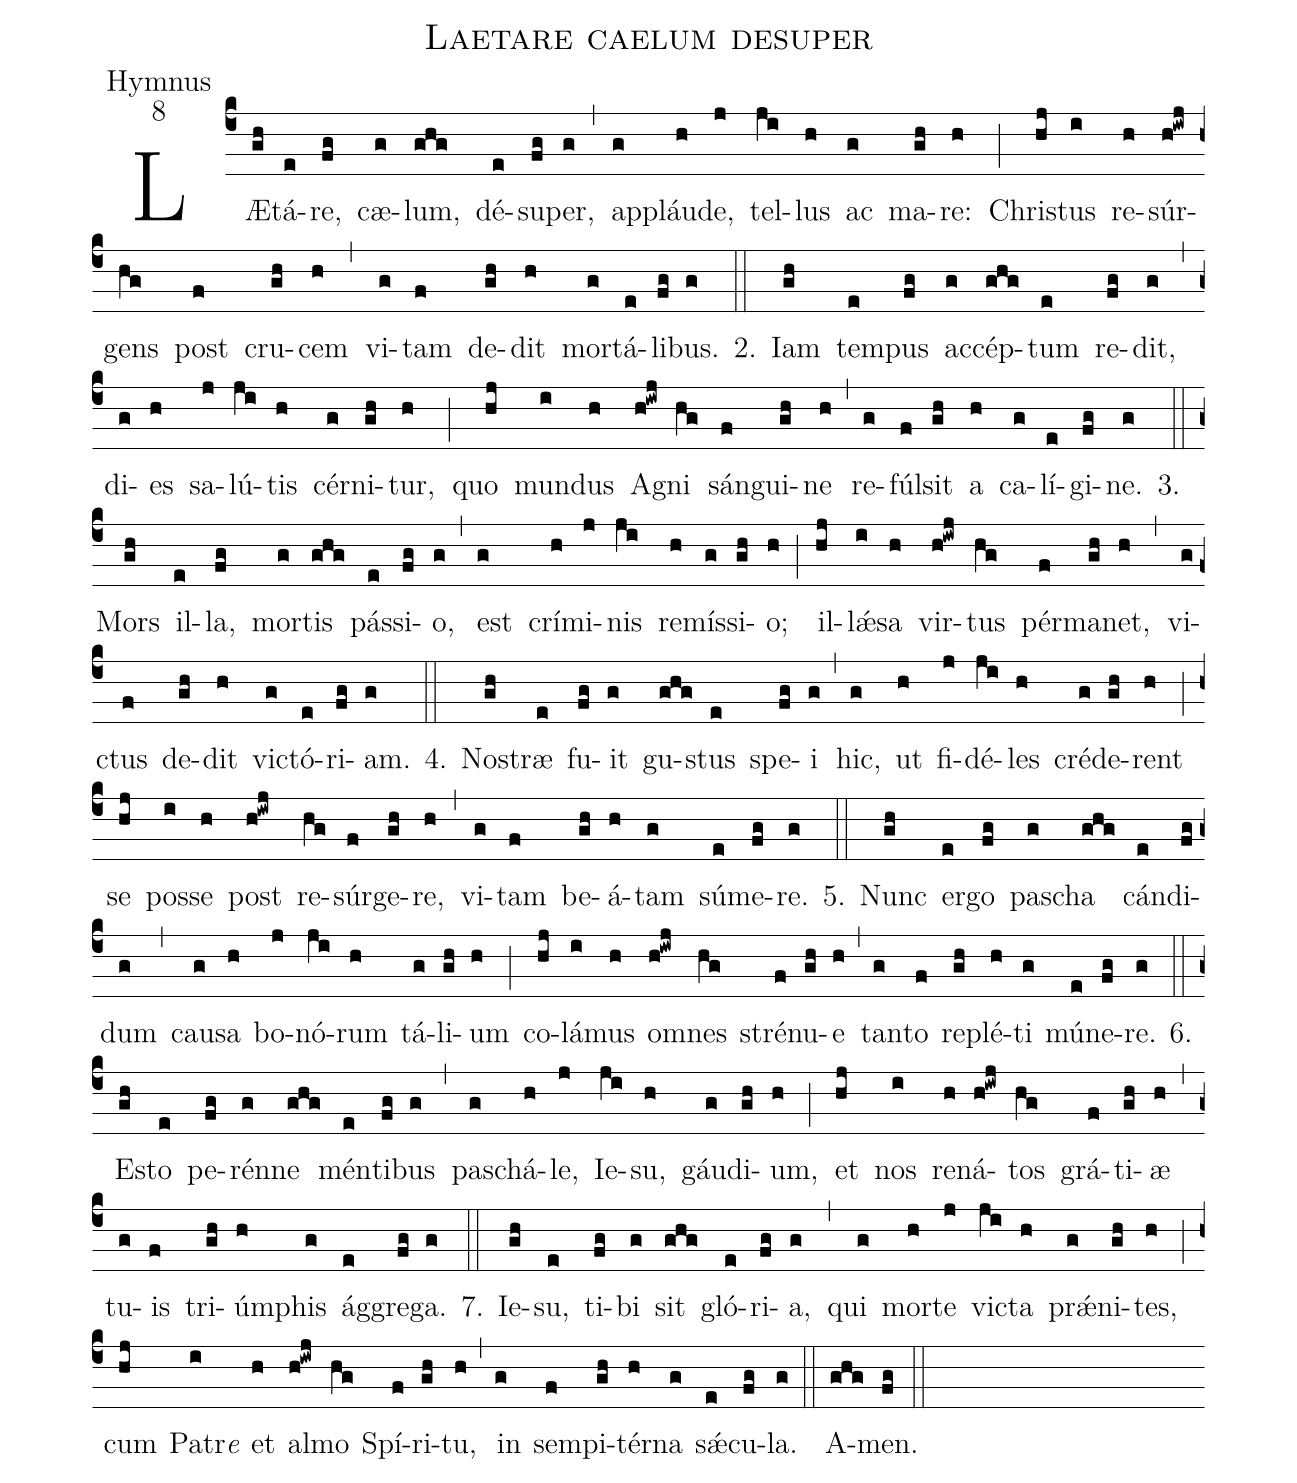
name:Laetare caelum desuper;
office-part:Hymnus;
mode:8;
%%
(c4)LÆ(gh)tá(e)re,(fg) cæ(g)lum,(ghg) dé(e)su(fg)per,(g) (,)
ap(g)pláu(h)de,(j) tel(ji)lus(h) ac(g) ma(gh)re:(h) (;)
Chri(hj)stus(i) re(h)súr(h!iwj)gens(hg) post(f) cru(gh)cem(h) (,)
vi(g)tam(f) de(gh)dit(h) mor(g)tá(e)li(fg)bus.(g)



2.(::) Iam(gh) tem(e)pus(fg) ac(g)cép(ghg)tum(e) re(fg)dit,(g) (,)
di(g)es(h) sa(j)lú(ji)tis(h) cér(g)ni(gh)tur,(h) (;)
quo(hj) mun(i)dus(h) A(h!iwj)gni(hg) sán(f)gui(gh)ne(h) (,)
re(g)fúl(f)sit(gh) a(h) ca(g)lí(e)gi(fg)ne.(g)

3.(::) Mors(gh) il(e)la,(fg) mor(g)tis(ghg) pás(e)si(fg)o,(g) (,)
est(g) crí(h)mi(j)nis(ji) re(h)mís(g)si(gh)o;(h) (;)
il(hj)l<sp>'ae</sp>(i)sa(h) vir(h!iwj)tus(hg) pér(f)ma(gh)net,(h) (,)
vi(g)ctus(f) de(gh)dit(h) vi(g)ctó(e)ri(fg)am.(g)

4.(::) No(gh)stræ(e) fu(fg)it(g) gu(ghg)stus(e) spe(fg)i(g) (,)
hic,(g) ut(h) fi(j)dé(ji)les(h) cré(g)de(gh)rent(h) (;)
se(hj) pos(i)se(h) post(h!iwj) re(hg)súr(f)ge(gh)re,(h) (,)
vi(g)tam(f) be(gh)á(h)tam(g) sú(e)me(fg)re.(g)

5.(::) Nunc(gh) er(e)go(fg) pas(g)cha(ghg) cán(e)di(fg)dum(g) (,)
cau(g)sa(h) bo(j)nó(ji)rum(h) tá(g)li(gh)um(h) (;)
co(hj)lá(i)mus(h) om(h!iwj)nes(hg) stré(f)nu(gh)e(h) (,)
tan(g)to(f) re(gh)plé(h)ti(g) mú(e)ne(fg)re.(g)

6.(::) E(gh)sto(e) pe(fg)rén(g)ne(ghg) mén(e)ti(fg)bus(g) (,)
pas(g)chá(h)le,(j) Ie(ji)su,(h) gáu(g)di(gh)um,(h) (;)
et(hj) nos(i) re(h)ná(h!iwj)tos(hg) grá(f)ti(gh)æ(h) (,)
tu(g)is(f) tri(gh)úm(h)phis(g) ág(e)gre(fg)ga.(g)

7.(::) Ie(gh)su,(e) ti(fg)bi(g) sit(ghg) gló(e)ri(fg)a,(g) (,)
qui(g) mor(h)te(j) vi(ji)cta(h) pr<sp>'ae</sp>(g)ni(gh)tes,(h) (;)
cum(hj) Patr<i>e</i>(i) et(h) al(h!iwj)mo(hg) Spí(f)ri(gh)tu,(h) (,)
in(g) sem(f)pi(gh)tér(h)na(g) s<sp>'ae</sp>(e)cu(fg)la.(g) (::)
A(ghg)men.(fg) (::)
